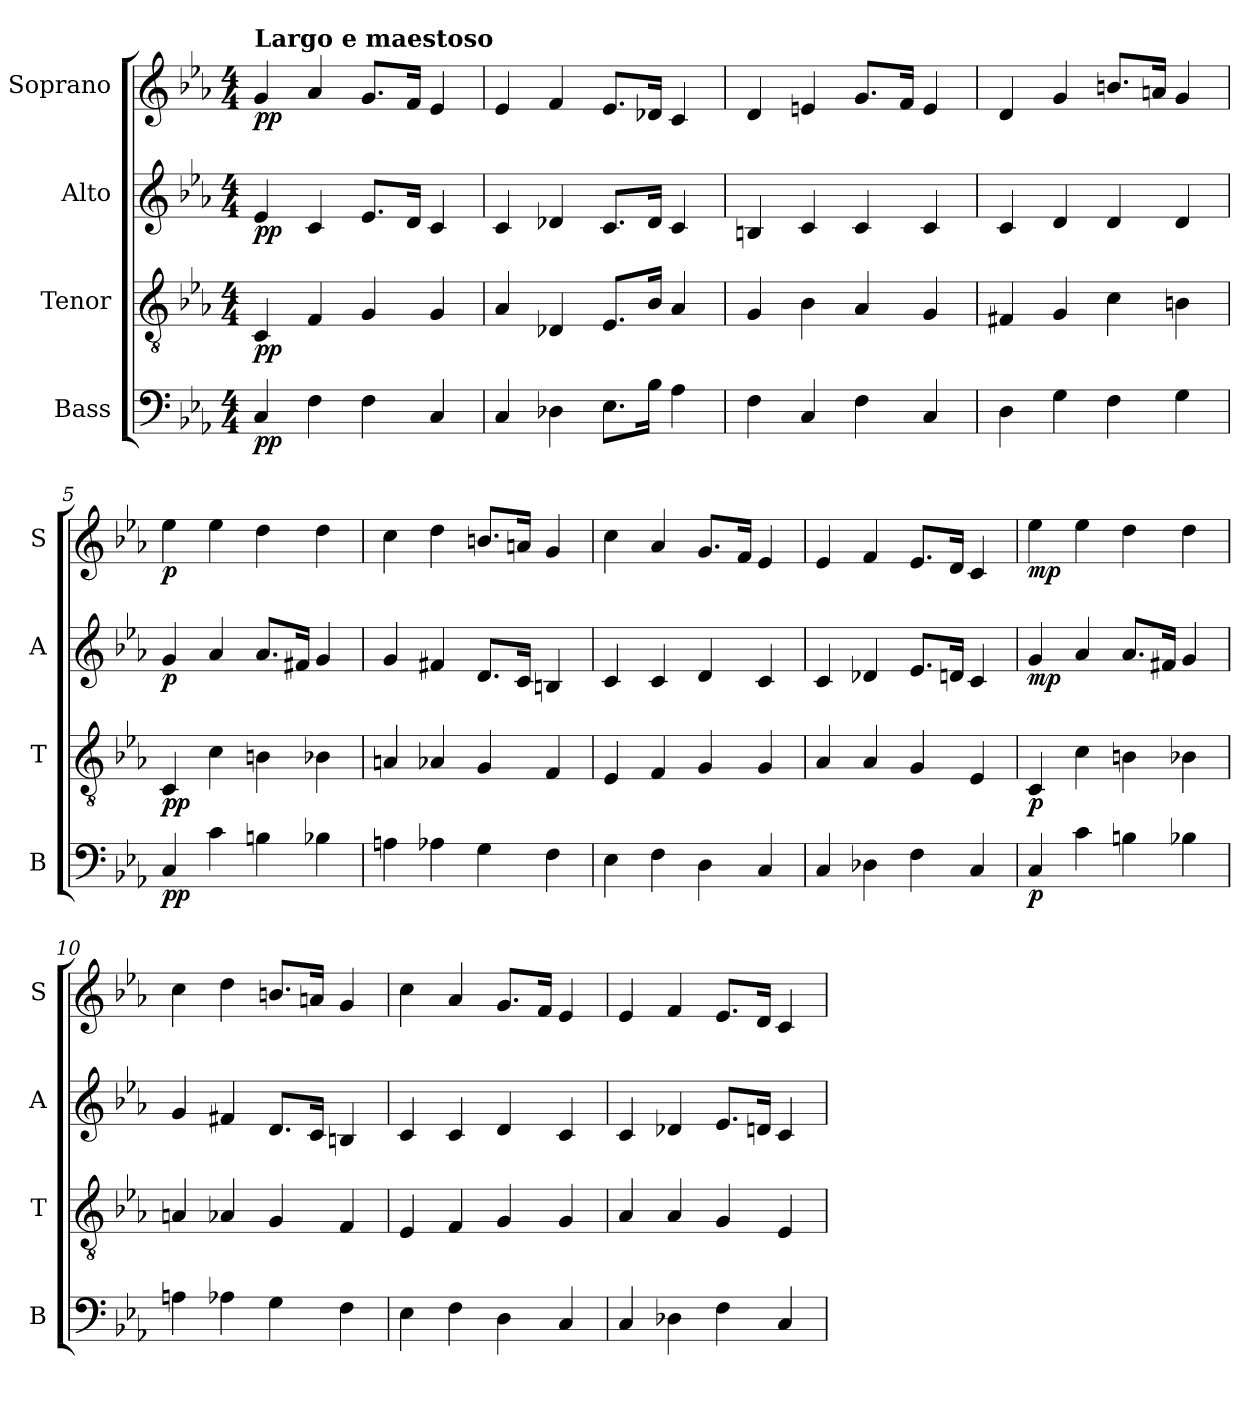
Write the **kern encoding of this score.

**kern	**dynam	**kern	**dynam	**kern	**dynam	**kern	**dynam
*part4	*part4	*part3	*part3	*part2	*part2	*part1	*part1
*staff4	*staff4	*staff3	*staff3	*staff2	*staff2	*staff1	*staff1
*I"Bass	*	*I"Tenor	*	*I"Alto	*	*I"Soprano	*
*I'B	*	*I'T	*	*I'A	*	*I'S	*
*clefF4	*	*clefGv2	*	*clefG2	*	*clefG2	*
*k[b-e-a-]	*	*k[b-e-a-]	*	*k[b-e-a-]	*	*k[b-e-a-]	*
*M4/4	*	*M4/4	*	*M4/4	*	*M4/4	*
=1	=1	=1	=1	=1	=1	=1	=1
!	!	!	!	!	!	!LO:TX:a:B:t=Largo e maestoso	!
!	!LO:DY:b	!	!LO:DY:b	!	!LO:DY:b	!	!LO:DY:b
4C/	pp	4C/	pp	4e-/	pp	4g/	pp
4F\	.	4F/	.	4c/	.	4a-/	.
4F\	.	4G/	.	8.e-/L	.	8.g/L	.
.	.	.	.	16d/Jk	.	16f/Jk	.
4C/	.	4G/	.	4c/	.	4e-/	.
=2	=2	=2	=2	=2	=2	=2	=2
4C/	.	4A-/	.	4c/	.	4e-/	.
4D-X\	.	4D-X/	.	4d-X/	.	4f/	.
8.E-\L	.	8.E-/L	.	8.c/L	.	8.e-/L	.
16B-\Jk	.	16B-/Jk	.	16d-/Jk	.	16d-X/Jk	.
4A-\	.	4A-/	.	4c/	.	4c/	.
=3	=3	=3	=3	=3	=3	=3	=3
4F\	.	4G/	.	4Bn/	.	4d/	.
4C/	.	4B-\	.	4c/	.	4en/	.
4F\	.	4A-/	.	4c/	.	8.g/L	.
.	.	.	.	.	.	16f/Jk	.
4C/	.	4G/	.	4c/	.	4e/	.
=4	=4	=4	=4	=4	=4	=4	=4
4D\	.	4F#X/	.	4c/	.	4d/	.
4G\	.	4G/	.	4d/	.	4g/	.
4F\	.	4c\	.	4d/	.	8.bn/L	.
.	.	.	.	.	.	16an/Jk	.
4G\	.	4Bn\	.	4d/	.	4g/	.
=5	=5	=5	=5	=5	=5	=5	=5
!	!LO:DY:b	!	!LO:DY:b	!	!LO:DY:b	!	!LO:DY:b
4C/	pp	4C/	pp	4g/	p	4ee-\	p
4c\	.	4c\	.	4a-/	.	4ee-\	.
4Bn\	.	4Bn\	.	8.a-/L	.	4dd\	.
.	.	.	.	16f#X/Jk	.	.	.
4B-X\	.	4B-X\	.	4g/	.	4dd\	.
=6	=6	=6	=6	=6	=6	=6	=6
4An\	.	4An/	.	4g/	.	4cc\	.
4A-X\	.	4A-X/	.	4f#X/	.	4dd\	.
4G\	.	4G/	.	8.d/L	.	8.bn/L	.
.	.	.	.	16c/Jk	.	16an/Jk	.
4F\	.	4F/	.	4Bn/	.	4g/	.
!!LO:LB:g=z
=7	=7	=7	=7	=7	=7	=7	=7
4E-\	.	4E-/	.	4c/	.	4cc\	.
4F\	.	4F/	.	4c/	.	4a-/	.
4D\	.	4G/	.	4d/	.	8.g/L	.
.	.	.	.	.	.	16f/Jk	.
4C/	.	4G/	.	4c/	.	4e-/	.
=8	=8	=8	=8	=8	=8	=8	=8
4C/	.	4A-/	.	4c/	.	4e-/	.
4D-X\	.	4A-/	.	4d-X/	.	4f/	.
4F\	.	4G/	.	8.e-/L	.	8.e-/L	.
.	.	.	.	16dn/Jk	.	16d/Jk	.
4C/	.	4E-/	.	4c/	.	4c/	.
=9	=9	=9	=9	=9	=9	=9	=9
!	!LO:DY:b	!	!LO:DY:b	!	!LO:DY:b	!	!LO:DY:b
4C/	p	4C/	p	4g/	mp	4ee-\	mp
4c\	.	4c\	.	4a-/	.	4ee-\	.
4Bn\	.	4Bn\	.	8.a-/L	.	4dd\	.
.	.	.	.	16f#X/Jk	.	.	.
4B-X\	.	4B-X\	.	4g/	.	4dd\	.
=10	=10	=10	=10	=10	=10	=10	=10
4An\	.	4An/	.	4g/	.	4cc\	.
4A-X\	.	4A-X/	.	4f#X/	.	4dd\	.
4G\	.	4G/	.	8.d/L	.	8.bn/L	.
.	.	.	.	16c/Jk	.	16an/Jk	.
4F\	.	4F/	.	4Bn/	.	4g/	.
=11	=11	=11	=11	=11	=11	=11	=11
4E-\	.	4E-/	.	4c/	.	4cc\	.
4F\	.	4F/	.	4c/	.	4a-/	.
4D\	.	4G/	.	4d/	.	8.g/L	.
.	.	.	.	.	.	16f/Jk	.
4C/	.	4G/	.	4c/	.	4e-/	.
=12	=12	=12	=12	=12	=12	=12	=12
4C/	.	4A-/	.	4c/	.	4e-/	.
4D-X\	.	4A-/	.	4d-X/	.	4f/	.
4F\	.	4G/	.	8.e-/L	.	8.e-/L	.
.	.	.	.	16dn/Jk	.	16d/Jk	.
4C/	.	4E-/	.	4c/	.	4c/	.
=	=	=	=	=	=	=	=
*-	*-	*-	*-	*-	*-	*-	*-
